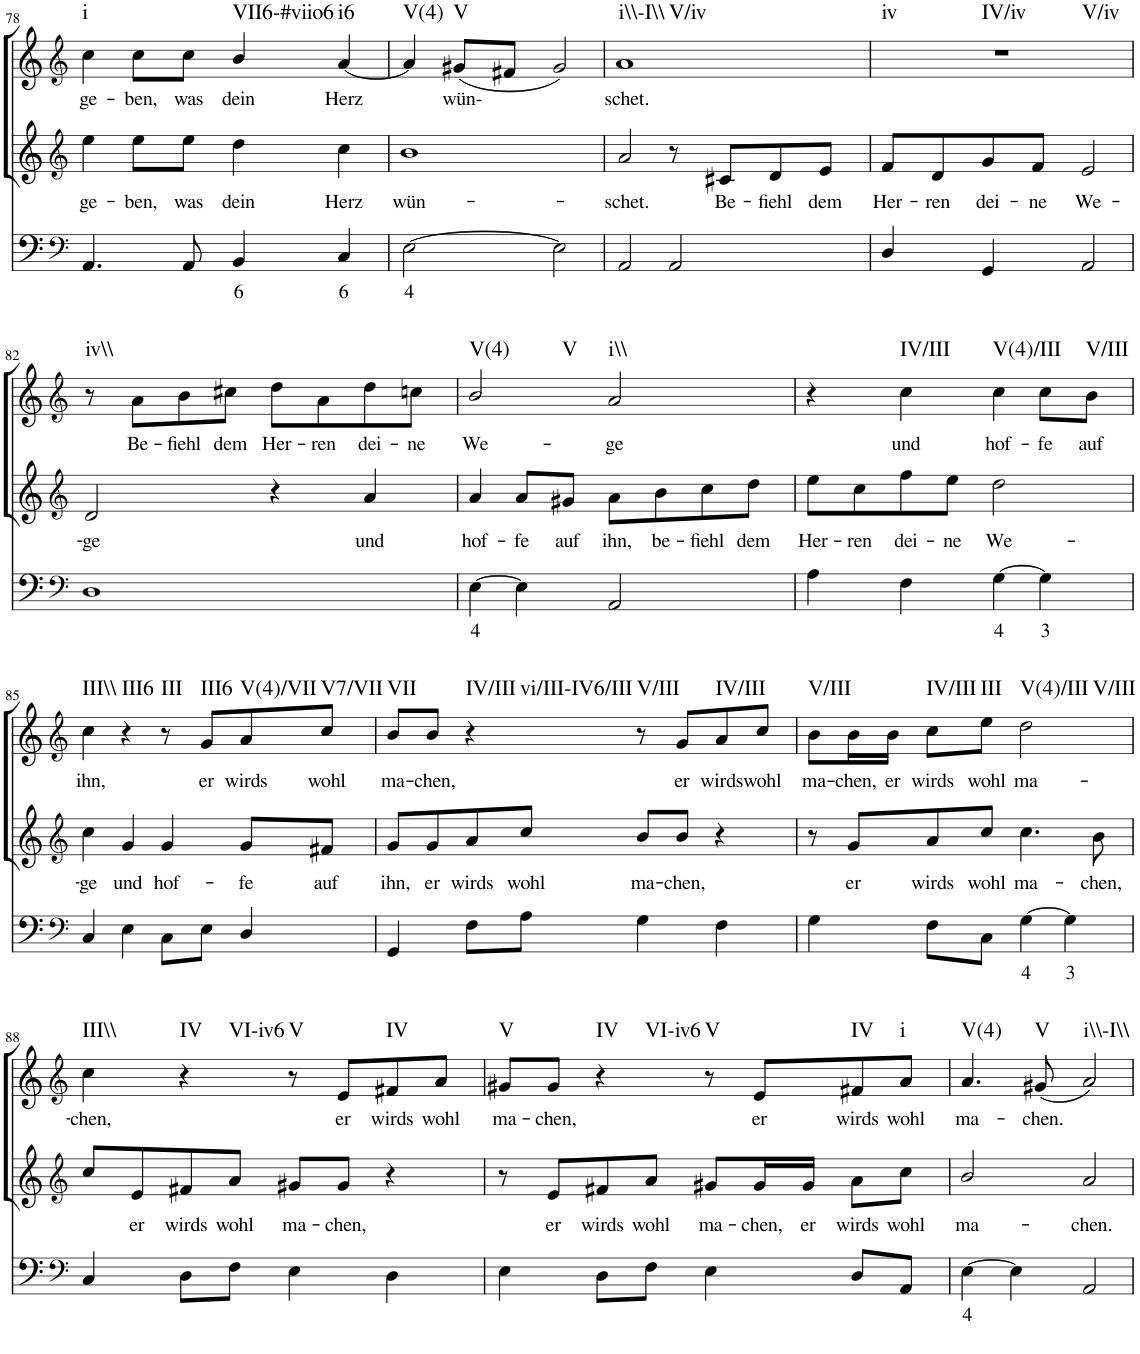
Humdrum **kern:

**kern	**text	**kern	**text	**kern	**text	**harte
*part3	*part3	*part2	*part2	*part1	*part1	*part1
*staff3	*staff3	*staff2	*staff2	*staff1	*staff1	*
*I"Continuo	*	*I"Soprano II	*	*I"Soprano I	*	*
!!LO:PB:g=z
*clefF4	*	*clefG2	*	*clefG2	*	*
*k[]	*	*k[]	*	*k[]	*	*
*M4/4	*	*M4/4	*	*M4/4	*	*
=78	=78	=78	=78	=78	=78	=78
!	!	!	!LO:LY:b	!	!LO:LY:b	!LO:H:kt=i
4.AA/	.	4ee\	ge-	4cc\	ge-	N
!	!	!	!LO:LY:b	!	!LO:LY:b	!
.	.	8ee\L	ben,	8cc\L	ben,	.
!	!	!	!LO:LY:b	!	!LO:LY:b	!
8AA/	.	8ee\J	was	8cc\J	was	.
!	!LO:LY:b	!	!LO:LY:b	!	!LO:LY:b	!LO:H:kt=VII6-#viio6
4BB/	6	4dd\	dein	4b/	dein	N
!	!LO:LY:b	!	!LO:LY:b	!	!LO:LY:b	!LO:H:kt=i6
4C/	6	4cc\	Herz	[4a/	Herz	N
=79	=79	=79	=79	=79	=79	=79
!	!LO:LY:b	!	!LO:LY:b	!	!	!LO:H:kt=V(4)
[2E\	4	1b	wün-	4a/]	.	N
!	!	!	!	!	!LO:LY:b	!LO:H:kt=V
.	.	.	.	(8g#X/L	wün-	N
.	.	.	.	8f#X/J	.	.
2E\]	.	.	.	2g#/)	.	.
=80	=80	=80	=80	=80	=80	=80
!	!	!	!LO:LY:b	!	!LO:LY:b	!LO:H:n=1:kt=i\\-I\\
!	!	!	!	!	!	!LO:H:n=2:kt=V/iv
2AA/	.	2a/	schet.	1a	schet.	N N
2AA/	.	8r	.	.	.	.
!	!	!	!LO:LY:b	!	!	!
.	.	8c#X/L	Be-	.	.	.
!	!	!	!LO:LY:b	!	!	!
.	.	8d/	fiehl	.	.	.
!	!	!	!LO:LY:b	!	!	!
.	.	8e/J	dem	.	.	.
=81	=81	=81	=81	=81	=81	=81
!	!	!	!LO:LY:b	!	!	!LO:H:n=1:kt=iv
!	!	!	!	!	!	!LO:H:n=2:kt=IV/iv
!	!	!	!	!	!	!LO:H:n=3:kt=V/iv
4D/	.	8f/L	Her-	1r	.	N N N
!	!	!	!LO:LY:b	!	!	!
.	.	8d/	ren	.	.	.
!	!	!	!LO:LY:b	!	!	!
4GG/	.	8g/	dei-	.	.	.
!	!	!	!LO:LY:b	!	!	!
.	.	8f/J	ne	.	.	.
!	!	!	!LO:LY:b	!	!	!
2AA/	.	2e/	We-	.	.	.
!!LO:LB:g=z
=82	=82	=82	=82	=82	=82	=82
*clefF4	*	*clefG2	*	*clefG2	*	*
!	!	!	!LO:LY:b	!	!	!LO:H:kt=iv\\
1D	.	2d/	ge	8r	.	N
!	!	!	!	!	!LO:LY:b	!
.	.	.	.	8a\L	Be-	.
!	!	!	!	!	!LO:LY:b	!
.	.	.	.	8b\	fiehl	.
!	!	!	!	!	!LO:LY:b	!
.	.	.	.	8cc#X\J	dem	.
!	!	!	!	!	!LO:LY:b	!
.	.	4r	.	8dd\L	Her-	.
!	!	!	!	!	!LO:LY:b	!
.	.	.	.	8a\	ren	.
!	!	!	!LO:LY:b	!	!LO:LY:b	!
.	.	4a/	und	8dd\	dei-	.
!	!	!	!	!	!LO:LY:b	!
.	.	.	.	8ccn\J	ne	.
=83	=83	=83	=83	=83	=83	=83
!	!LO:LY:b	!	!LO:LY:b	!	!LO:LY:b	!LO:H:n=1:kt=V(4)
!	!	!	!	!	!	!LO:H:n=2:kt=V
[4E\	4	4a/	hof-	2b/	We-	N N
!	!	!	!LO:LY:b	!	!	!
4E\]	.	8a/L	fe	.	.	.
!	!	!	!LO:LY:b	!	!	!
.	.	8g#X/J	auf	.	.	.
!	!	!	!LO:LY:b	!	!LO:LY:b	!LO:H:kt=i\\
2AA/	.	8a\L	ihn,	2a/	ge	N
!	!	!	!LO:LY:b	!	!	!
.	.	8b\	be-	.	.	.
!	!	!	!LO:LY:b	!	!	!
.	.	8cc\	fiehl	.	.	.
!	!	!	!LO:LY:b	!	!	!
.	.	8dd\J	dem	.	.	.
=84	=84	=84	=84	=84	=84	=84
!	!	!	!LO:LY:b	!	!	!
4A\	.	8ee\L	Her-	4r	.	.
!	!	!	!LO:LY:b	!	!	!
.	.	8cc\	ren	.	.	.
!	!	!	!LO:LY:b	!	!LO:LY:b	!LO:H:kt=IV/III
4F\	.	8ff\	dei-	4cc\	und	N
!	!	!	!LO:LY:b	!	!	!
.	.	8ee\J	ne	.	.	.
!	!LO:LY:b	!	!LO:LY:b	!	!LO:LY:b	!LO:H:kt=V(4)/III
[4G\	4	2dd\	We-	4cc\	hof-	N
!	!LO:LY:b	!	!	!	!LO:LY:b	!
4G\]	3	.	.	8cc\L	fe	.
!	!	!	!	!	!LO:LY:b	!LO:H:kt=V/III
.	.	.	.	8b\J	auf	N
!!LO:LB:g=z
=85	=85	=85	=85	=85	=85	=85
*clefF4	*	*clefG2	*	*clefG2	*	*
!	!	!	!LO:LY:b	!	!LO:LY:b	!LO:H:kt=III\\
4C/	.	4cc\	ge	4cc\	ihn,	N
!	!	!	!LO:LY:b	!	!	!LO:H:kt=III6
4E\	.	4g/	und	4r	.	N
!	!	!	!LO:LY:b	!	!	!LO:H:kt=III
8C\L	.	4g/	hof-	8r	.	N
!	!	!	!	!	!LO:LY:b	!LO:H:kt=III6
8E\J	.	.	.	8g/L	er	N
!	!	!	!LO:LY:b	!	!LO:LY:b	!LO:H:kt=V(4)/VII
4D/	.	8g/L	fe	8a/	wirds	N
!	!	!	!LO:LY:b	!	!LO:LY:b	!LO:H:kt=V7/VII
.	.	8f#X/J	auf	8cc/J	wohl	N
=86	=86	=86	=86	=86	=86	=86
!	!	!	!LO:LY:b	!	!LO:LY:b	!LO:H:kt=VII
4GG/	.	8g/L	ihn,	8b/L	ma-	N
!	!	!	!LO:LY:b	!	!LO:LY:b	!
.	.	8g/	er	8b/J	chen,	.
!	!	!	!LO:LY:b	!	!	!LO:H:n=1:kt=IV/III
!	!	!	!	!	!	!LO:H:n=2:kt=vi/III-IV6/III
8F\L	.	8a/	wirds	4r	.	N N
!	!	!	!LO:LY:b	!	!	!
8A\J	.	8cc/J	wohl	.	.	.
!	!	!	!LO:LY:b	!	!	!LO:H:kt=V/III
4G\	.	8b/L	ma-	8r	.	N
!	!	!	!LO:LY:b	!	!LO:LY:b	!
.	.	8b/J	chen,	8g/L	er	.
!	!	!	!	!	!LO:LY:b	!LO:H:kt=IV/III
4F\	.	4r	.	8a/	wirds	N
!	!	!	!	!	!LO:LY:b	!
.	.	.	.	8cc/J	wohl	.
=87	=87	=87	=87	=87	=87	=87
!	!	!	!	!	!LO:LY:b	!LO:H:kt=V/III
4G\	.	8r	.	8b\L	ma-	N
!	!	!	!LO:LY:b	!	!LO:LY:b	!
.	.	8g/L	er	16b\L	chen,	.
!	!	!	!	!	!LO:LY:b	!
.	.	.	.	16b\JJ	er	.
!	!	!	!LO:LY:b	!	!LO:LY:b	!LO:H:kt=IV/III
8F\L	.	8a/	wirds	8cc\L	wirds	N
!	!	!	!LO:LY:b	!	!LO:LY:b	!LO:H:kt=III
8C\J	.	8cc/J	wohl	8ee\J	wohl	N
!	!LO:LY:b	!	!LO:LY:b	!	!LO:LY:b	!LO:H:n=1:kt=V(4)/III
!	!	!	!	!	!	!LO:H:n=2:kt=V/III
[4G\	4	4.cc\	ma-	2dd\	ma-	N N
!	!LO:LY:b	!	!	!	!	!
4G\]	3	.	.	.	.	.
!	!	!	!LO:LY:b	!	!	!
.	.	8b\	chen,	.	.	.
!!LO:LB:g=z
=88	=88	=88	=88	=88	=88	=88
*clefF4	*	*clefG2	*	*clefG2	*	*
!	!	!	!	!	!LO:LY:b	!LO:H:kt=III\\
4C/	.	8cc/L	.	4cc\	chen,	N
!	!	!	!LO:LY:b	!	!	!
.	.	8e/	er	.	.	.
!	!	!	!LO:LY:b	!	!	!LO:H:n=1:kt=IV
!	!	!	!	!	!	!LO:H:n=2:kt=VI-iv6
8D\L	.	8f#X/	wirds	4r	.	N N
!	!	!	!LO:LY:b	!	!	!
8F\J	.	8a/J	wohl	.	.	.
!	!	!	!LO:LY:b	!	!	!LO:H:kt=V
4E\	.	8g#X/L	ma-	8r	.	N
!	!	!	!LO:LY:b	!	!LO:LY:b	!
.	.	8g#/J	chen,	8e/L	er	.
!	!	!	!	!	!LO:LY:b	!LO:H:kt=IV
4D\	.	4r	.	8f#X/	wirds	N
!	!	!	!	!	!LO:LY:b	!
.	.	.	.	8a/J	wohl	.
=89	=89	=89	=89	=89	=89	=89
!	!	!	!	!	!LO:LY:b	!LO:H:kt=V
4E\	.	8r	.	8g#X/L	ma-	N
!	!	!	!LO:LY:b	!	!LO:LY:b	!
.	.	8e/L	er	8g#/J	chen,	.
!	!	!	!LO:LY:b	!	!	!LO:H:n=1:kt=IV
!	!	!	!	!	!	!LO:H:n=2:kt=VI-iv6
8D\L	.	8f#X/	wirds	4r	.	N N
!	!	!	!LO:LY:b	!	!	!
8F\J	.	8a/J	wohl	.	.	.
!	!	!	!LO:LY:b	!	!	!LO:H:kt=V
4E\	.	8g#X/L	ma-	8r	.	N
!	!	!	!LO:LY:b	!	!LO:LY:b	!
.	.	16g#/L	chen,	8e/L	er	.
!	!	!	!LO:LY:b	!	!	!
.	.	16g#/JJ	er	.	.	.
!	!	!	!LO:LY:b	!	!LO:LY:b	!LO:H:kt=IV
8D/L	.	8a\L	wirds	8f#X/	wirds	N
!	!	!	!LO:LY:b	!	!LO:LY:b	!LO:H:kt=i
8AA/J	.	8cc\J	wohl	8a/J	wohl	N
=90	=90	=90	=90	=90	=90	=90
!	!LO:LY:b	!	!LO:LY:b	!	!LO:LY:b	!LO:H:kt=V(4)
[4E\	4	2b/	ma-	4.a/	ma-	N
4E\]	.	.	.	.	.	.
!	!	!	!	!	!LO:LY:b	!LO:H:kt=V
.	.	.	.	(8g#X/	chen.	N
!	!	!	!LO:LY:b	!	!	!LO:H:kt=i\\-I\\
2AA/	.	2a/	chen.	2a/)	.	N
=	=	=	=	=	=	=
*-	*-	*-	*-	*-	*-	*-
